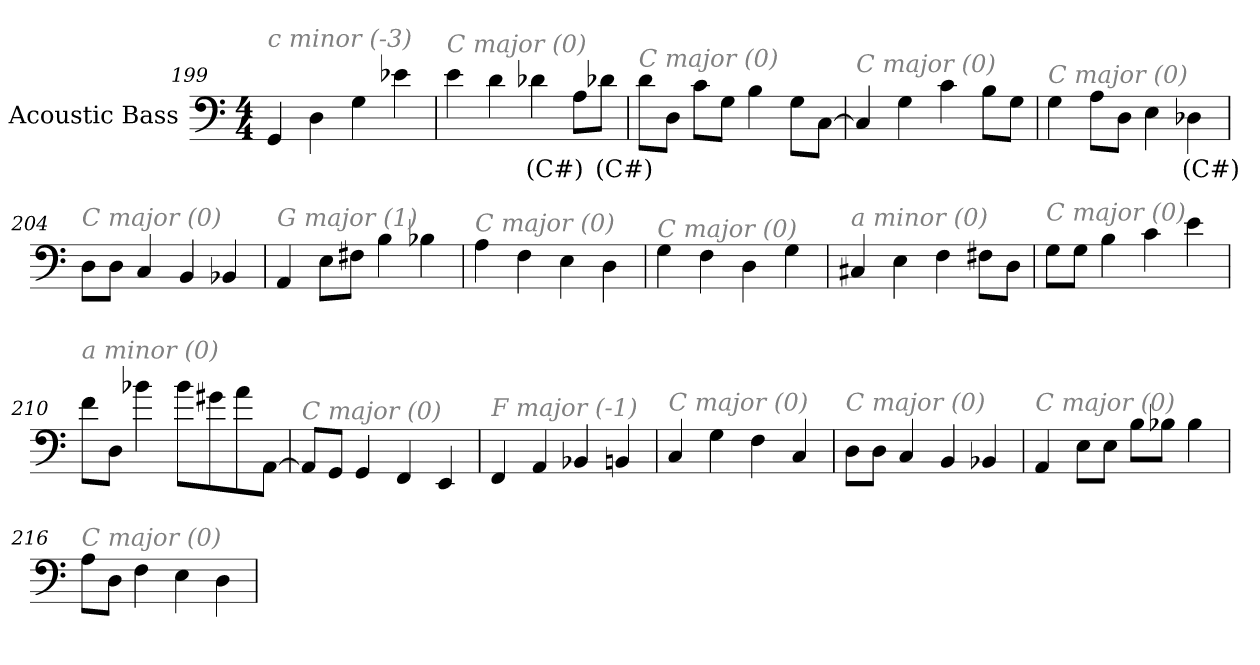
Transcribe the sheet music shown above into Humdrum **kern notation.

**kern	**text
*part1	*part1
*staff1	*staff1
*I"Acoustic Bass	*
*clefF4	*
*ITrd7c12	*
*k[]	*
*C:	*
*M4/4	*
=199	=199
!LO:TX:i:color=#808080:t=c minor (-3)	!
4GGG	.
4DD	.
4GG	.
4E-X	.
=200	=200
!LO:TX:i:color=#808080:t=C major (0)	!
4E	.
4D	.
4D-Xi	(C#)
8AAL	.
8D-XiJ	(C#)
=201	=201
!LO:TX:i:color=#808080:t=C major (0)	!
8DL	.
8DDJ	.
8CL	.
8GGJ	.
4BB	.
8GGL	.
[8CCJ	.
=202	=202
!LO:TX:i:color=#808080:t=C major (0)	!
4CC]	.
4GG	.
4C	.
8BBL	.
8GGJ	.
=203	=203
!LO:TX:i:color=#808080:t=C major (0)	!
4GG	.
8AAL	.
8DDJ	.
4EE	.
4DD-Xi	(C#)
=204	=204
!LO:TX:i:color=#808080:t=C major (0)	!
8DDL	.
8DDJ	.
4CC	.
4BBB	.
4BBB-X	.
=205	=205
!LO:TX:i:color=#808080:t=G major (1)	!
4AAA	.
8EEL	.
8FF#XJ	.
4BB	.
4BB-X	.
=206	=206
!LO:TX:i:color=#808080:t=C major (0)	!
4AA	.
4FF	.
4EE	.
4DD	.
=207	=207
!LO:TX:i:color=#808080:t=C major (0)	!
4GG	.
4FF	.
4DD	.
4GG	.
=208	=208
!LO:TX:i:color=#808080:t=a minor (0)	!
4CC#X	.
4EE	.
4FF	.
8FF#XL	.
8DDJ	.
=209	=209
!LO:TX:i:color=#808080:t=C major (0)	!
8GGL	.
8GGJ	.
4BB	.
4C	.
4E	.
=210	=210
!LO:TX:i:color=#808080:t=a minor (0)	!
8FL	.
8DDJ	.
4B-X	.
8B-L	.
8G#X	.
8A	.
[8AAAJ	.
=211	=211
!LO:TX:i:color=#808080:t=C major (0)	!
8AAAL]	.
8GGGJ	.
4GGG	.
4FFF	.
4EEE	.
=212	=212
!LO:TX:i:color=#808080:t=F major (-1)	!
4FFF	.
4AAA	.
4BBB-X	.
4BBBn	.
=213	=213
!LO:TX:i:color=#808080:t=C major (0)	!
4CC	.
4GG	.
4FF	.
4CC	.
=214	=214
!LO:TX:i:color=#808080:t=C major (0)	!
8DDL	.
8DDJ	.
4CC	.
4BBB	.
4BBB-X	.
=215	=215
!LO:TX:i:color=#808080:t=C major (0)	!
4AAA	.
8EEL	.
8EEJ	.
8BBL	.
8BB-XJ	.
4BB-	.
=216	=216
!LO:TX:i:color=#808080:t=C major (0)	!
8AAL	.
8DDJ	.
4FF	.
4EE	.
4DD	.
=	=
*-	*-
